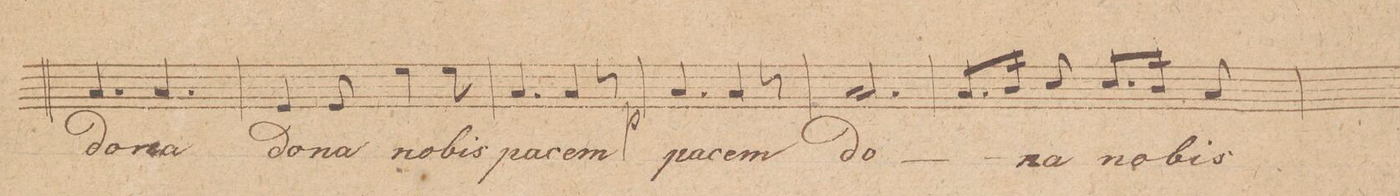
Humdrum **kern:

**kern	**text	**dynam
*I"Baſso 2do	*	*
*clefF4	*	*
*k[]	*	*
*M6/8	*	*
4.C/	do-	.
4.C/	-na	.
=56	=56	=56
4GG/	do-	.
8GG/	-na	.
4G\	no-	.
8G\	-bis	.
=57	=57	=57
4.C/	pa-	.
4C/	-cem	.
8r	.	.
=58	=58	=58
4.C/	pa-	p
4C/	-cem	.
8r	.	.
=59	=59	=59
2.C/	do-	.
=60	=60	=60
8.C/L	.	.
16D/Jk	.	.
8E/	-na	.
8.E/L	no-	.
16D/Jk	.	.
8C/	-bis	.
=61	=61	=61
*-	*-	*-
